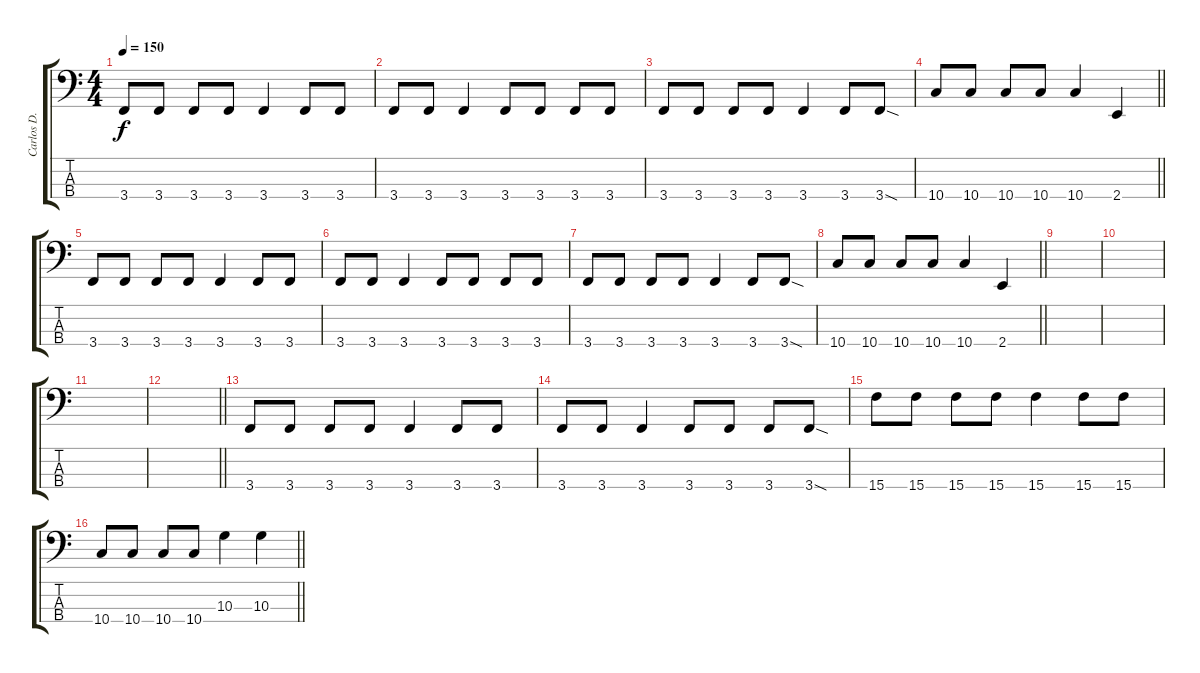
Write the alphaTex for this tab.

\track ("Carlos D." "Carlos D.") {instrument electricbasspick}
\staff {score tabs}
\tuning (G2 D2 A1 D1) {hide}
\ts (4 4)
\tempo 150
\clef f4
\ks c
3.4.8{dy f} 3.4.8 3.4.8 3.4.8 3.4.4 3.4.8 3.4.8 |
3.4.8 3.4.8 3.4.4 3.4.8 3.4.8 3.4.8 3.4.8 |
3.4.8 3.4.8 3.4.8 3.4.8 3.4.4 3.4.8 3.4{sod}.8 |
\barLineRight lightlight
10.4.8 10.4.8 10.4.8 10.4.8 10.4.4 2.4.4 |
3.4.8 3.4.8 3.4.8 3.4.8 3.4.4 3.4.8 3.4.8 |
3.4.8 3.4.8 3.4.4 3.4.8 3.4.8 3.4.8 3.4.8 |
3.4.8 3.4.8 3.4.8 3.4.8 3.4.4 3.4.8 3.4{sod}.8 |
\barLineRight lightlight
10.4.8 10.4.8 10.4.8 10.4.8 10.4.4 2.4.4 |
|
|
|
\barLineRight lightlight
|
3.4.8 3.4.8 3.4.8 3.4.8 3.4.4 3.4.8 3.4.8 |
3.4.8 3.4.8 3.4.4 3.4.8 3.4.8 3.4.8 3.4{sod}.8 |
15.4.8 15.4.8 15.4.8 15.4.8 15.4.4 15.4.8 15.4.8 |
\barLineRight lightlight
10.4.8 10.4.8 10.4.8 10.4.8 10.3.4 10.3.4
